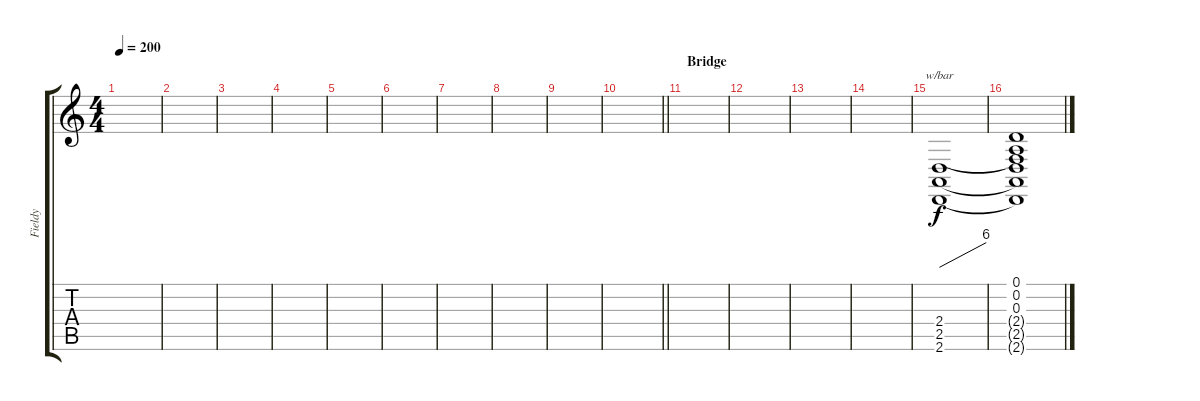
\track ("Fieldy" "Fieldy") {instrument electricgrandpiano}
\staff {score tabs}
\tuning (D4 A3 F3 C3 G2 C2) {hide}
\ts (4 4)
\tempo 200
\clef g2
\ks c
|
|
|
|
|
|
|
|
|
\barLineRight lightlight
|
\section ("" "Bridge")
|
|
|
|
(2.4 2.5 2.6).1{tbe (dive default 0 0 60 24) instrument applause} |
(0.1 0.2 0.3 2.4{t} 2.5{t} 2.6{t}).1
